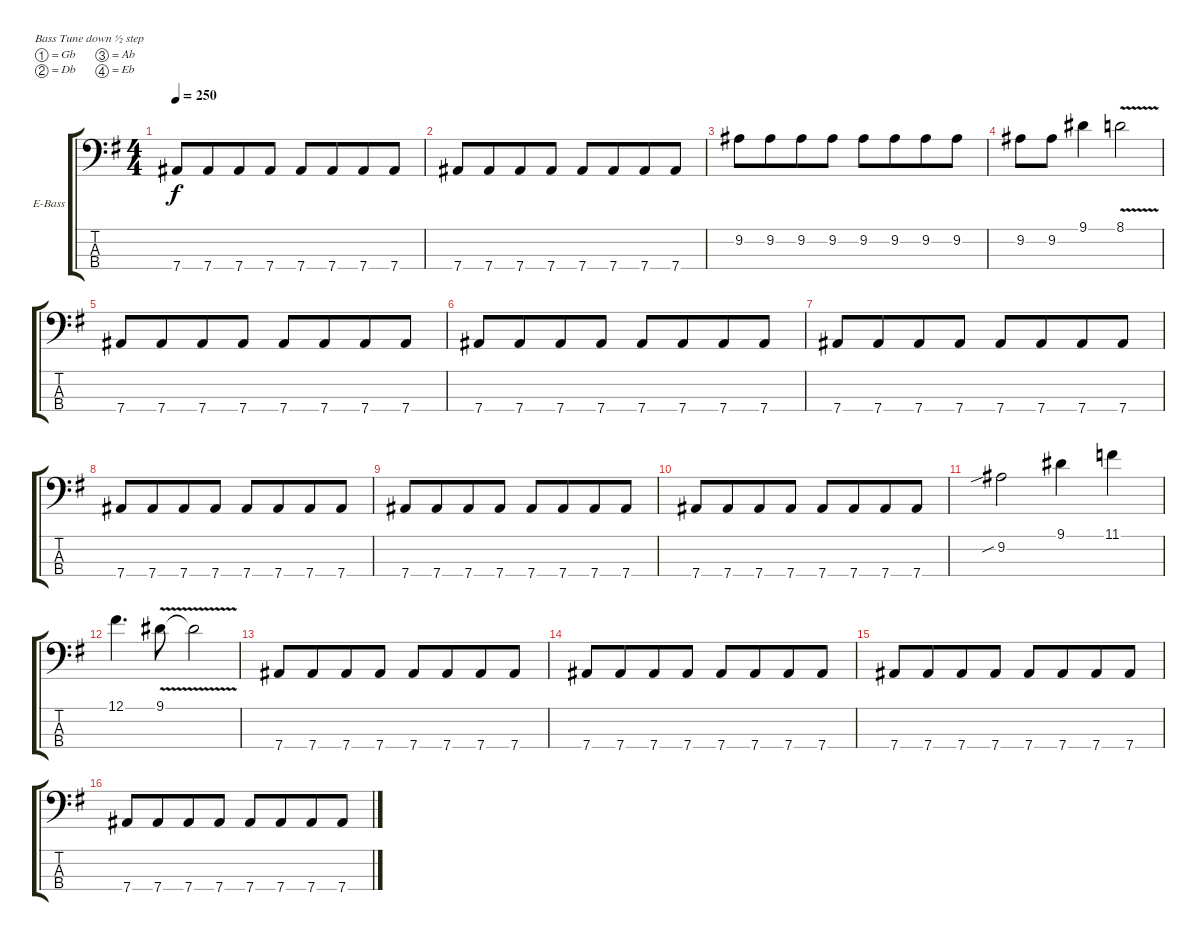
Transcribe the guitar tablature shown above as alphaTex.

\bracketExtendMode groupsimilarinstruments
\firstSystemTrackNameOrientation horizontal
\otherSystemsTrackNameOrientation horizontal
\track ("Basszusgitár (Barry Dunaway)" "E-Bass") {instrument electricbassfinger}
\staff {score tabs}
\tuning (Gb2 Db2 Ab1 Eb1)
\ts (4 4)
\tempo 250
\clef f4
\ks g
7.4.8{dy f} 7.4.8{beam merge} 7.4.8 7.4.8 7.4.8 7.4.8{beam merge} 7.4.8 7.4.8 |
7.4.8 7.4.8{beam merge} 7.4.8 7.4.8 7.4.8 7.4.8{beam merge} 7.4.8 7.4.8 |
9.2.8 9.2.8{beam merge} 9.2.8 9.2.8 9.2.8 9.2.8{beam merge} 9.2.8 9.2.8 |
9.2.8 9.2.8 9.1.4 8.1{v}.2 |
7.4.8 7.4.8{beam merge} 7.4.8 7.4.8 7.4.8 7.4.8{beam merge} 7.4.8 7.4.8 |
7.4.8 7.4.8{beam merge} 7.4.8 7.4.8 7.4.8 7.4.8{beam merge} 7.4.8 7.4.8 |
7.4.8 7.4.8{beam merge} 7.4.8 7.4.8 7.4.8 7.4.8{beam merge} 7.4.8 7.4.8 |
7.4.8 7.4.8{beam merge} 7.4.8 7.4.8 7.4.8 7.4.8{beam merge} 7.4.8 7.4.8 |
7.4.8 7.4.8{beam merge} 7.4.8 7.4.8 7.4.8 7.4.8{beam merge} 7.4.8 7.4.8 |
7.4.8 7.4.8{beam merge} 7.4.8 7.4.8 7.4.8 7.4.8{beam merge} 7.4.8 7.4.8 |
9.2{sib}.2 9.1.4 11.1.4 |
12.1.4{d} 9.1{v}.8 9.1{v t}.2 |
7.4.8 7.4.8{beam merge} 7.4.8 7.4.8 7.4.8 7.4.8{beam merge} 7.4.8 7.4.8 |
7.4.8 7.4.8{beam merge} 7.4.8 7.4.8 7.4.8 7.4.8{beam merge} 7.4.8 7.4.8 |
7.4.8 7.4.8{beam merge} 7.4.8 7.4.8 7.4.8 7.4.8{beam merge} 7.4.8 7.4.8 |
7.4.8 7.4.8{beam merge} 7.4.8 7.4.8 7.4.8 7.4.8{beam merge} 7.4.8 7.4.8
